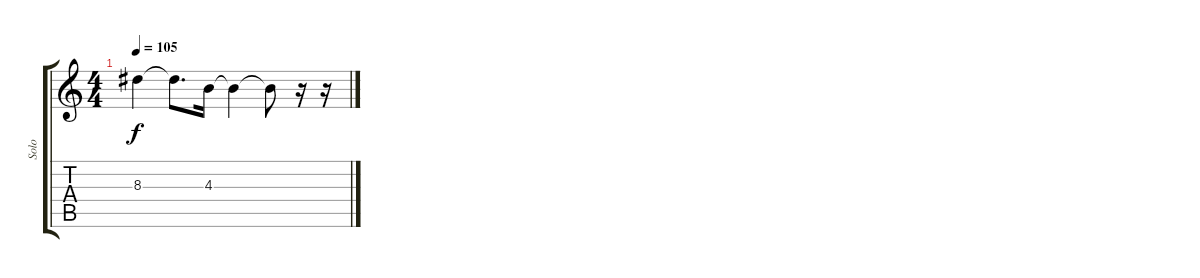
\track ("Solo" "Solo") {instrument distortionguitar}
\staff {score tabs}
\tuning (E4 B3 G3 D3 A2 E2) {hide}
\ts (4 4)
\tempo 105
\clef g2
\ks c
8.3{t}.4{dy f} 8.3{t}.8{d} 4.3.16 4.3{t}.4 4.3{t}.8 r.16 r.16
